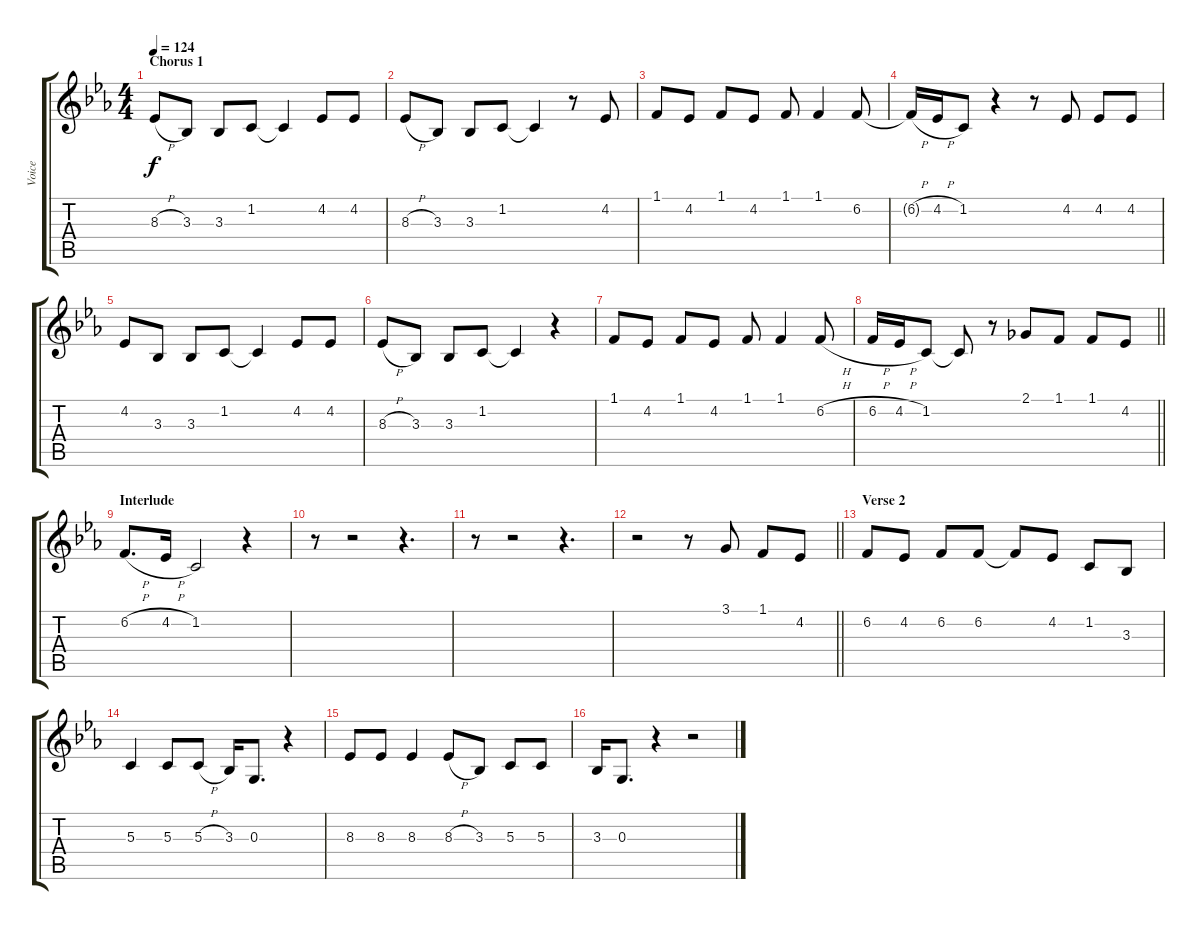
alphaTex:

\track ("Voice" "Voice") {instrument trumpet}
\staff {score tabs}
\tuning (E4 B3 G3 D3 A2 E2) {hide}
\ts (4 4)
\section ("" "Chorus 1")
\tempo 124
\clef g2
\ks eb
8.3{h}.8{dy f} 3.3.8 3.3.8 1.2.8 1.2{t}.4 4.2.8 4.2.8 |
8.3{h}.8 3.3.8 3.3.8 1.2.8 1.2{t}.4 r.8 4.2.8 |
1.1.8 4.2.8 1.1.8 4.2.8 1.1.8 1.1.4 6.2.8 |
6.2{h t}.16 4.2{h}.16 1.2.8 r.4 r.8 4.2.8 4.2.8 4.2.8 |
4.2.8 3.3.8 3.3.8 1.2.8 1.2{t}.4 4.2.8 4.2.8 |
8.3{h}.8 3.3.8 3.3.8 1.2.8 1.2{t}.4 r.4 |
1.1.8 4.2.8 1.1.8 4.2.8 1.1.8 1.1.4 6.2{h}.8 |
\barLineRight lightlight
6.2{h}.16 4.2{h}.16 1.2.8 1.2{t}.8 r.8 2.1.8 1.1.8 1.1.8 4.2.8 |
\section ("" "Interlude")
6.2{h}.8{d} 4.2{h}.16 1.2.2 r.4 |
r.8 r.2 r.4{d} |
r.8 r.2 r.4{d} |
\barLineRight lightlight
r.2 r.8 3.1.8 1.1.8 4.2.8 |
\section ("" "Verse 2")
6.2.8 4.2.8 6.2.8 6.2.8 6.2{t}.8 4.2.8 1.2.8 3.3.8 |
5.3.4 5.3.8 5.3{h}.8 3.3.16 0.3.8{d} r.4 |
8.3.8 8.3.8 8.3.4 8.3{h}.8 3.3.8 5.3.8 5.3.8 |
3.3.16 0.3.8{d} r.4 r.2
